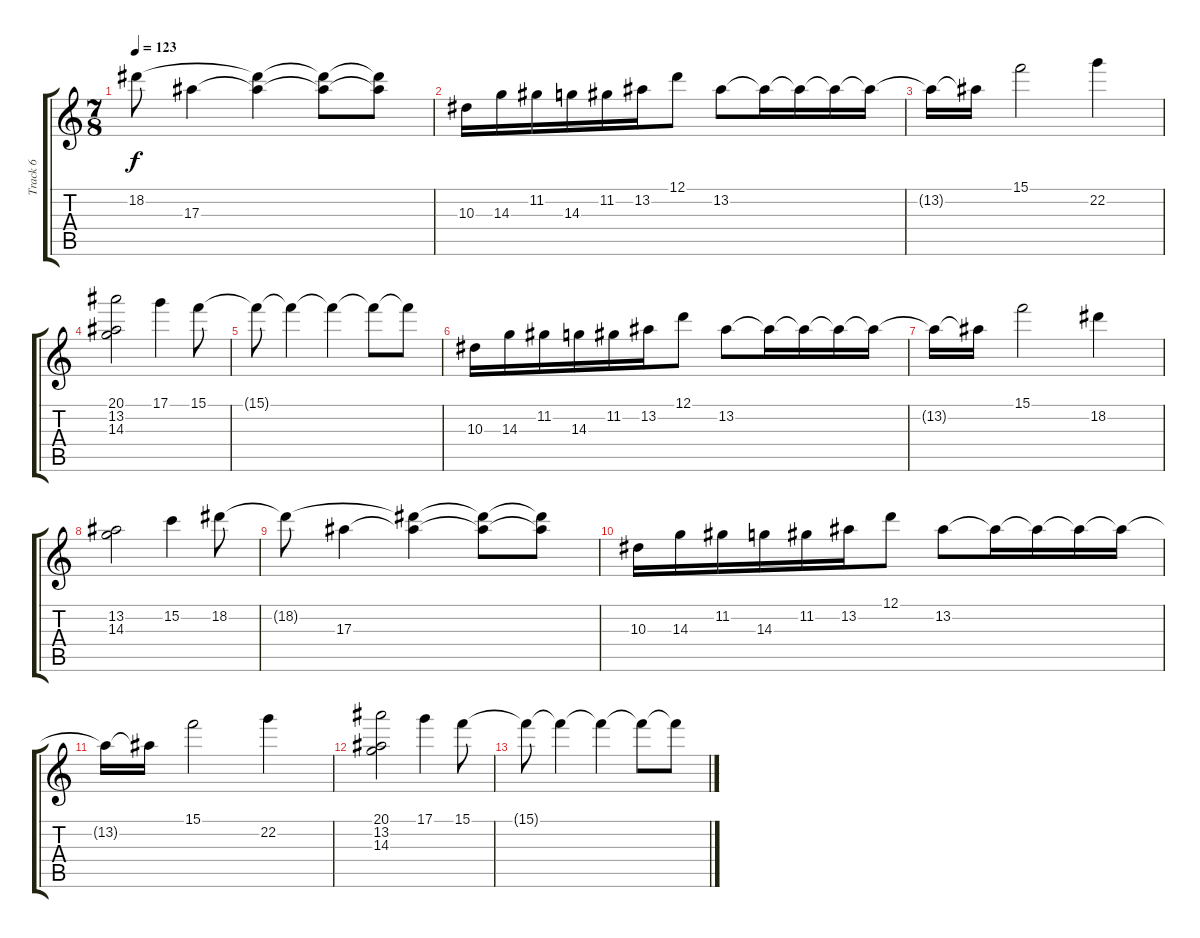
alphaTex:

\track ("Track 6" "Track 6") {instrument acousticguitarsteel}
\staff {score tabs}
\tuning (D4 A3 F3 C3 G2 C2) {hide}
\ts (7 8)
\tempo 123
\clef g2
\ks c
18.2{t}.8{dy f} 17.3.4 (18.2{t} 17.3{t}).4 (18.2{t} 17.3{t}).8 (18.2{t} 17.3{t}).8 |
10.3.16{volume 12 instrument distortionguitar} 14.3.16 11.2.16 14.3.16 11.2.16 13.2.16 12.1.8 13.2.8 13.2{t}.16 13.2{t}.16 13.2{t}.16 13.2{t}.16 |
13.2{t}.16 13.2{t}.16 15.1.2 22.2.4 |
(20.1 13.2 14.3).2 17.1.4 15.1.8 |
15.1{t}.8 15.1{t}.4 15.1{t}.4 15.1{t}.8 15.1{t}.8 |
10.3.16{volume 12 instrument distortionguitar} 14.3.16 11.2.16 14.3.16 11.2.16 13.2.16 12.1.8 13.2.8 13.2{t}.16 13.2{t}.16 13.2{t}.16 13.2{t}.16 |
13.2{t}.16 13.2{t}.16 15.1.2 18.2.4 |
(13.2 14.3).2 15.2.4 18.2.8 |
18.2{t}.8 17.3.4 (18.2{t} 17.3{t}).4 (18.2{t} 17.3{t}).8 (18.2{t} 17.3{t}).8 |
10.3.16{volume 12 instrument distortionguitar} 14.3.16 11.2.16 14.3.16 11.2.16 13.2.16 12.1.8 13.2.8 13.2{t}.16 13.2{t}.16 13.2{t}.16 13.2{t}.16 |
13.2{t}.16 13.2{t}.16 15.1.2 22.2.4 |
(20.1 13.2 14.3).2 17.1.4 15.1.8 |
15.1{t}.8 15.1{t}.4 15.1{t}.4 15.1{t}.8 15.1{t}.8
